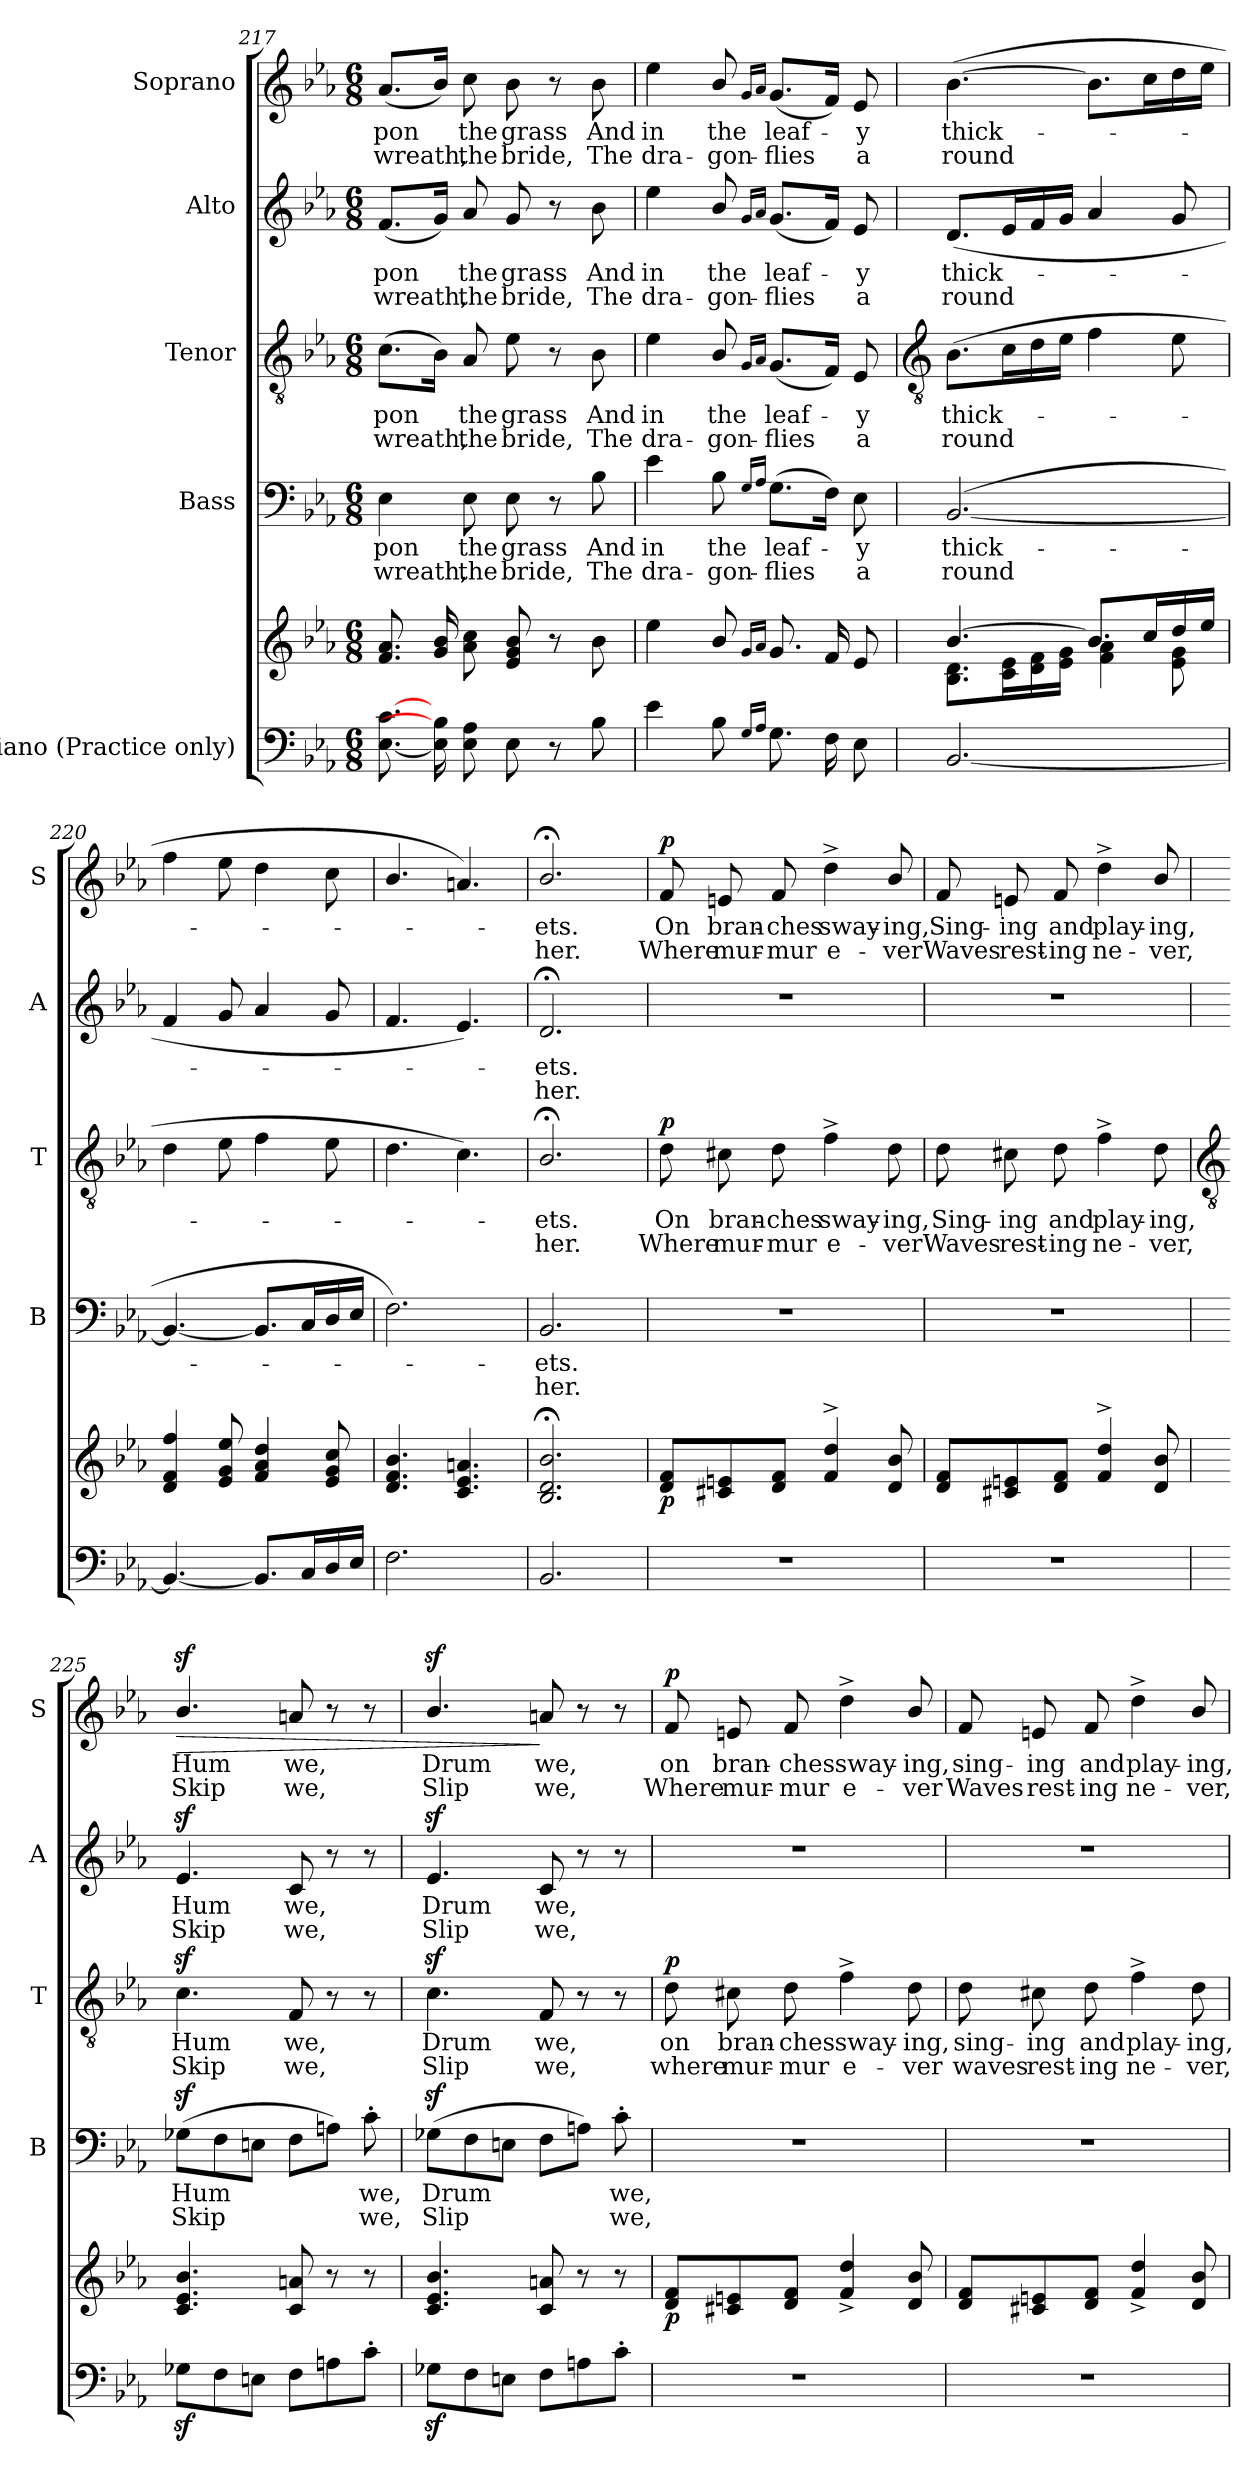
**kern	**kern	**dynam	**kern	**text	**text	**kern	**text	**text	**dynam	**kern	**text	**text	**kern	**text	**text	**dynam
*part5	*part5	*part5	*part4	*part4	*part4	*part3	*part3	*part3	*part3	*part2	*part2	*part2	*part1	*part1	*part1	*part1
*staff6	*staff5	*staff5/6	*staff4	*staff4	*staff4	*staff3	*staff3	*staff3	*staff3	*staff2	*staff2	*staff2	*staff1	*staff1	*staff1	*staff1
*I"Piano (Practice only)	*	*	*I"Bass	*	*	*I"Tenor	*	*	*	*I"Alto	*	*	*I"Soprano	*	*	*
*	*	*	*I'B	*	*	*I'T	*	*	*	*I'A	*	*	*I'S	*	*	*
*clefF4	*clefG2	*	*clefF4	*	*	*clefGv2	*	*	*	*clefG2	*	*	*clefG2	*	*	*
*k[b-e-a-]	*k[b-e-a-]	*	*k[b-e-a-]	*	*	*k[b-e-a-]	*	*	*	*k[b-e-a-]	*	*	*k[b-e-a-]	*	*	*
*E-:	*E-:	*	*E-:	*	*	*E-:	*	*	*	*E-:	*	*	*E-:	*	*	*
*M6/8	*M6/8	*	*M6/8	*	*	*M6/8	*	*	*	*M6/8	*	*	*M6/8	*	*	*
=217	=217	=217	=217	=217	=217	=217	=217	=217	=217	=217	=217	=217	=217	=217	=217	=217
!	!	!	!	!LO:LY:b	!LO:LY:b	!	!LO:LY:b	!LO:LY:b	!	!	!LO:LY:b	!LO:LY:b	!	!LO:LY:b	!LO:LY:b	!
[8.E- [8.cL	8.f 8.a-L	.	4E-	pon	wreath,	(>8.cL	pon	wreath,	.	(<8.fL	pon	wreath,	(<8.a-L	pon	wreath,	.
16E-] 16B-]L	16g 16b-L	.	.	.	.	16B-J)	.	.	.	16gJ)	.	.	16b-J)	.	.	.
!	!	!	!	!LO:LY:b	!LO:LY:b	!	!LO:LY:b	!LO:LY:b	!	!	!LO:LY:b	!LO:LY:b	!	!LO:LY:b	!LO:LY:b	!
8E- 8A-J	8a- 8ccJ	.	8E-	the	the	8A-	the	the	.	8a-	the	the	8cc	the	the	.
!	!	!	!	!LO:LY:b	!LO:LY:b	!	!LO:LY:b	!LO:LY:b	!	!	!LO:LY:b	!LO:LY:b	!	!LO:LY:b	!LO:LY:b	!
8E-	8e- 8g 8b-	.	8E-	grass	bride,	8e-	grass	bride,	.	8g	grass	bride,	8b-	grass	bride,	.
8r	8r	.	8r	.	.	8r	.	.	.	8r	.	.	8r	.	.	.
!	!	!	!	!LO:LY:b	!LO:LY:b	!	!LO:LY:b	!LO:LY:b	!	!	!LO:LY:b	!LO:LY:b	!	!LO:LY:b	!LO:LY:b	!
8B-	8b-	.	8B-	And	The	8B-	And	The	.	8b-	And	The	8b-	And	The	.
=218	=218	=218	=218	=218	=218	=218	=218	=218	=218	=218	=218	=218	=218	=218	=218	=218
!	!	!	!	!LO:LY:b	!LO:LY:b	!	!LO:LY:b	!LO:LY:b	!	!	!LO:LY:b	!LO:LY:b	!	!LO:LY:b	!LO:LY:b	!
4e-	4ee-	.	4e-	in	dra-	4e-	in	dra-	.	4ee-	in	dra-	4ee-	in	dra-	.
!	!	!	!	!LO:LY:b	!LO:LY:b	!	!LO:LY:b	!LO:LY:b	!	!	!LO:LY:b	!LO:LY:b	!	!LO:LY:b	!LO:LY:b	!
8B-\	8b-/	.	8B-\	-the	gon-	8B-/	-the	gon-	.	8b-/	-the	gon-	8b-/	-the	gon-	.
16qqGLL	16qqgLL	.	16qqGLL	.	.	16qqGLL	.	.	.	16qqgLL	.	.	16qqgLL	.	.	.
16qqA-JJ	16qqa-JJ	.	16qqA-JJ	.	.	16qqA-JJ	.	.	.	16qqa-JJ	.	.	16qqa-JJ	.	.	.
!	!	!	!	!LO:LY:b	!LO:LY:b	!	!LO:LY:b	!LO:LY:b	!	!	!LO:LY:b	!LO:LY:b	!	!LO:LY:b	!LO:LY:b	!
8.GL	8.gL	.	(>8.GL	-leaf-	flies	(<8.GL	-leaf-	flies	.	(<8.gL	-leaf-	flies	(<8.gL	-leaf-	flies	.
16FL	16fL	.	16FJ)	.	.	16FJ)	.	.	.	16fJ)	.	.	16fJ)	.	.	.
!	!	!	!	!LO:LY:b	!LO:LY:b	!	!LO:LY:b	!LO:LY:b	!	!	!LO:LY:b	!LO:LY:b	!	!LO:LY:b	!LO:LY:b	!
8E-J	8e-J	.	8E-	y	a	8E-	y	a	.	8e-	y	a	8e-	y	a	.
!!LO:LB:g=z
=219	=219	=219	=219	=219	=219	=219	=219	=219	=219	=219	=219	=219	=219	=219	=219	=219
*	*	*	*	*	*	*clefGv2	*	*	*	*	*	*	*	*	*	*
*	*^	*	*	*	*	*	*	*	*	*	*	*	*	*	*	*
!	!	!	!	!	!LO:LY:b	!LO:LY:b	!	!LO:LY:b	!LO:LY:b	!	!	!LO:LY:b	!LO:LY:b	!	!LO:LY:b	!LO:LY:b	!
[2.BB-	[4.b-/	8.B-\ 8.d\L	.	(<[2.BB-	thick-	round	(>8.B-L	thick-	round	.	(<8.dL	thick-	round	(<[4.b-	thick-	round	.
.	.	16c\ 16e-\L	.	.	.	.	16cL	.	.	.	16e-L	.	.	.	.	.	.
.	.	16d\ 16f\	.	.	.	.	16d	.	.	.	16f	.	.	.	.	.	.
.	.	16e-\ 16g\JJ	.	.	.	.	16e-JJ	.	.	.	16gJJ	.	.	.	.	.	.
.	8.b-/L]	4f\ 4a-\	.	.	.	.	4f	.	.	.	4a-	.	.	8.b-L]	.	.	.
.	16cc/L	.	.	.	.	.	.	.	.	.	.	.	.	16ccL	.	.	.
.	16dd/	8e-\ 8g\	.	.	.	.	8e-	.	.	.	8g	.	.	16dd	.	.	.
.	16ee-/JJ	.	.	.	.	.	.	.	.	.	.	.	.	16ee-JJ	.	.	.
=220	=220	=220	=220	=220	=220	=220	=220	=220	=220	=220	=220	=220	=220	=220	=220	=220	=220
!	!	!LO:N:vis=1	!	!	!	!	!	!	!	!	!	!	!	!	!	!	!
4.BB-_	4d/ 4f/ 4ff/	2.ryy	.	4.BB-_	.	.	4d	.	.	.	4f	.	.	4ff	.	.	.
.	8e-/ 8g/ 8ee-/	.	.	.	.	.	8e-	.	.	.	8g	.	.	8ee-	.	.	.
8.BB-L]	4f/ 4a-/ 4dd/	.	.	8.BB-L]	.	.	4f	.	.	.	4a-	.	.	4dd	.	.	.
16CL	.	.	.	16CL	.	.	.	.	.	.	.	.	.	.	.	.	.
16D	8e-/ 8g/ 8cc/	.	.	16D	.	.	8e-	.	.	.	8g	.	.	8cc	.	.	.
16E-JJ	.	.	.	16E-JJ	.	.	.	.	.	.	.	.	.	.	.	.	.
=221	=221	=221	=221	=221	=221	=221	=221	=221	=221	=221	=221	=221	=221	=221	=221	=221	=221
!	!	!LO:N:vis=1	!	!	!	!	!	!	!	!	!	!	!	!	!	!	!
2.F	4.d/ 4.f/ 4.b-/	2.ryy	.	2.F)	.	.	4.d	.	.	.	4.f	.	.	4.b-/	.	.	.
.	4.c/ 4.e-/ 4.an/	.	.	.	.	.	4.c)	.	.	.	4.e-)	.	.	4.an)	.	.	.
=222	=222	=222	=222	=222	=222	=222	=222	=222	=222	=222	=222	=222	=222	=222	=222	=222	=222
!	!	!LO:N:vis=1	!	!	!LO:LY:b	!LO:LY:b	!	!LO:LY:b	!LO:LY:b	!	!	!LO:LY:b	!LO:LY:b	!	!LO:LY:b	!LO:LY:b	!
2.BB-	2.B-/;< 2.d/;< 2.b-/;<	2.ryy	.	2.BB-	ets.	her.	2.B-;</	ets.	her.	.	2.d;</	ets.	her.	2.b-;</	ets.	her.	.
=223	=223	=223	=223	=223	=223	=223	=223	=223	=223	=223	=223	=223	=223	=223	=223	=223	=223
!LO:N:vis=1	!	!LO:N:vis=1	!LO:DY:b	!LO:N:vis=1	!	!	!	!LO:LY:b	!LO:LY:b	!LO:DY:b	!LO:N:vis=1	!	!	!	!LO:LY:b	!LO:LY:b	!LO:DY:b
2.r	8d/ 8f/L	2.ryy	p	2.r	.	.	8d	On	Where	p	2.r	.	.	8f	On	Where	p
!	!	!	!	!	!	!	!	!LO:LY:b	!LO:LY:b	!	!	!	!	!	!LO:LY:b	!LO:LY:b	!
.	8c#X/ 8en/	.	.	.	.	.	8c#X	bran-	-mur-	.	.	.	.	8en	bran-	-mur-	.
!	!	!	!	!	!	!	!	!LO:LY:b	!LO:LY:b	!	!	!	!	!	!LO:LY:b	!LO:LY:b	!
.	8d/ 8f/J	.	.	.	.	.	8d	-ches	mur	.	.	.	.	8f	-ches	mur	.
!	!	!	!	!	!	!	!	!LO:LY:b	!LO:LY:b	!	!	!	!	!	!LO:LY:b	!LO:LY:b	!
.	4f/^ 4dd/^	.	.	.	.	.	4f^	sway-	-e-	.	.	.	.	4dd^	sway-	-e-	.
!	!	!	!	!	!	!	!	!LO:LY:b	!LO:LY:b	!	!	!	!	!	!LO:LY:b	!LO:LY:b	!
.	8d/ 8b-/	.	.	.	.	.	8d\	-ing,	ver	.	.	.	.	8b-/	-ing,	ver	.
=224	=224	=224	=224	=224	=224	=224	=224	=224	=224	=224	=224	=224	=224	=224	=224	=224	=224
!LO:N:vis=1	!	!LO:N:vis=1	!	!LO:N:vis=1	!	!	!	!LO:LY:b	!LO:LY:b	!	!LO:N:vis=1	!	!	!	!LO:LY:b	!LO:LY:b	!
2.r	8d/ 8f/L	2.ryy	.	2.r	.	.	8d\	Sing-	-Waves	.	2.r	.	.	8f/	Sing-	-Waves	.
!	!	!	!	!	!	!	!	!LO:LY:b	!LO:LY:b	!	!	!	!	!	!LO:LY:b	!LO:LY:b	!
.	8c#X/ 8en/	.	.	.	.	.	8c#X	ing	rest-	.	.	.	.	8en	ing	rest-	.
!	!	!	!	!	!	!	!	!LO:LY:b	!LO:LY:b	!	!	!	!	!	!LO:LY:b	!LO:LY:b	!
.	8d/ 8f/J	.	.	.	.	.	8d	-and	ing	.	.	.	.	8f	-and	ing	.
!	!	!	!	!	!	!	!	!LO:LY:b	!LO:LY:b	!	!	!	!	!	!LO:LY:b	!LO:LY:b	!
.	4f/^ 4dd/^	.	.	.	.	.	4f^	play-	-ne-	.	.	.	.	4dd^	play-	-ne-	.
!	!	!	!	!	!	!	!	!LO:LY:b	!LO:LY:b	!	!	!	!	!	!LO:LY:b	!LO:LY:b	!
.	8d/ 8b-/	.	.	.	.	.	8d\	-ing,	ver,	.	.	.	.	8b-/	-ing,	ver,	.
*	*v	*v	*	*	*	*	*	*	*	*	*	*	*	*	*	*	*
!!LO:LB:g=z
=225	=225	=225	=225	=225	=225	=225	=225	=225	=225	=225	=225	=225	=225	=225	=225	=225
*	*	*	*	*	*	*clefGv2	*	*	*	*	*	*	*	*	*	*
!	!	!	!	!LO:LY:b	!LO:LY:b	!	!LO:LY:b	!LO:LY:b	!	!	!LO:LY:b	!LO:LY:b	!	!LO:LY:b	!LO:LY:b	!LO:HP:b
8G-Xz>L	4.c/ 4.e-/ 4.b-/	.	(>8G-Xz<L	Hum	Skip	4.cz<\	Hum	Skip	.	4.e-z</	Hum	Skip	4.b-z</	Hum	Skip	>
8F	.	.	8F	.	.	.	.	.	.	.	.	.	.	.	.	.
8EnJ	.	.	8EnJ	.	.	.	.	.	.	.	.	.	.	.	.	.
!	!	!	!	!	!	!	!LO:LY:b	!LO:LY:b	!	!	!LO:LY:b	!LO:LY:b	!	!LO:LY:b	!LO:LY:b	!
8FL	8c 8an	.	8FL	.	.	8F	we,	we,	.	8c	we,	we,	8an	we,	we,	.
8An	8r	.	8AnJ)	.	.	8r	.	.	.	8r	.	.	8r	.	.	.
!	!	!	!	!LO:LY:b	!LO:LY:b	!	!	!	!	!	!	!	!	!	!	!
8c'J	8r	.	8c'	we,	we,	8r	.	.	.	8r	.	.	8r	.	.	.
=226	=226	=226	=226	=226	=226	=226	=226	=226	=226	=226	=226	=226	=226	=226	=226	=226
!	!	!	!	!LO:LY:b	!LO:LY:b	!	!LO:LY:b	!LO:LY:b	!	!	!LO:LY:b	!LO:LY:b	!	!LO:LY:b	!LO:LY:b	!
8G-Xz>L	4.c/ 4.e-/ 4.b-/	.	(>8G-Xz<L	Drum	Slip	4.cz<\	Drum	Slip	.	4.e-z</	Drum	Slip	4.b-z</	Drum	Slip	.
8F	.	.	8F	.	.	.	.	.	.	.	.	.	.	.	.	.
8EnJ	.	.	8EnJ	.	.	.	.	.	.	.	.	.	.	.	.	.
!	!	!	!	!	!	!	!LO:LY:b	!LO:LY:b	!	!	!LO:LY:b	!LO:LY:b	!	!LO:LY:b	!LO:LY:b	!
8FL	8c 8an	.	8FL	.	.	8F	we,	we,	.	8c	we,	we,	8an	we,	we,	]
8An	8r	.	8AnJ)	.	.	8r	.	.	.	8r	.	.	8r	.	.	.
!	!	!	!	!LO:LY:b	!LO:LY:b	!	!	!	!	!	!	!	!	!	!	!
8c'J	8r	.	8c'	we,	we,	8r	.	.	.	8r	.	.	8r	.	.	.
=227	=227	=227	=227	=227	=227	=227	=227	=227	=227	=227	=227	=227	=227	=227	=227	=227
!LO:N:vis=1	!	!LO:DY:b	!LO:N:vis=1	!	!	!	!LO:LY:b	!LO:LY:b	!LO:DY:b	!LO:N:vis=1	!	!	!	!LO:LY:b	!LO:LY:b	!LO:DY:b
2.r	8d 8fL	p	2.r	.	.	8d	on	where	p	2.r	.	.	8f	on	Where	p
!	!	!	!	!	!	!	!LO:LY:b	!LO:LY:b	!	!	!	!	!	!LO:LY:b	!LO:LY:b	!
.	8c#X 8en	.	.	.	.	8c#X	bran-	-mur-	.	.	.	.	8en	bran-	-mur-	.
!	!	!	!	!	!	!	!LO:LY:b	!LO:LY:b	!	!	!	!	!	!LO:LY:b	!LO:LY:b	!
.	8d 8fJ	.	.	.	.	8d	-ches	mur	.	.	.	.	8f	-ches	mur	.
!	!	!	!	!	!	!	!LO:LY:b	!LO:LY:b	!	!	!	!	!	!LO:LY:b	!LO:LY:b	!
.	4f^ 4dd^	.	.	.	.	4f^	sway-	-e-	.	.	.	.	4dd^	sway-	-e-	.
!	!	!	!	!	!	!	!LO:LY:b	!LO:LY:b	!	!	!	!	!	!LO:LY:b	!LO:LY:b	!
.	8d/ 8b-/	.	.	.	.	8d\	-ing,	ver	.	.	.	.	8b-/	-ing,	ver	.
=228	=228	=228	=228	=228	=228	=228	=228	=228	=228	=228	=228	=228	=228	=228	=228	=228
!LO:N:vis=1	!	!	!LO:N:vis=1	!	!	!	!LO:LY:b	!LO:LY:b	!	!LO:N:vis=1	!	!	!	!LO:LY:b	!LO:LY:b	!
2.r	8d/ 8f/L	.	2.r	.	.	8d\	sing-	-waves	.	2.r	.	.	8f/	sing-	-Waves	.
!	!	!	!	!	!	!	!LO:LY:b	!LO:LY:b	!	!	!	!	!	!LO:LY:b	!LO:LY:b	!
.	8c#X 8en	.	.	.	.	8c#X	ing	rest-	.	.	.	.	8en	ing	rest-	.
!	!	!	!	!	!	!	!LO:LY:b	!LO:LY:b	!	!	!	!	!	!LO:LY:b	!LO:LY:b	!
.	8d 8fJ	.	.	.	.	8d	-and	ing	.	.	.	.	8f	-and	ing	.
!	!	!	!	!	!	!	!LO:LY:b	!LO:LY:b	!	!	!	!	!	!LO:LY:b	!LO:LY:b	!
.	4f^ 4dd^	.	.	.	.	4f^	play-	-ne-	.	.	.	.	4dd^	play-	-ne-	.
!	!	!	!	!	!	!	!LO:LY:b	!LO:LY:b	!	!	!	!	!	!LO:LY:b	!LO:LY:b	!
.	8d/ 8b-/	.	.	.	.	8d\	-ing,	ver,	.	.	.	.	8b-/	-ing,	ver,	.
=	=	=	=	=	=	=	=	=	=	=	=	=	=	=	=	=
*-	*-	*-	*-	*-	*-	*-	*-	*-	*-	*-	*-	*-	*-	*-	*-	*-
